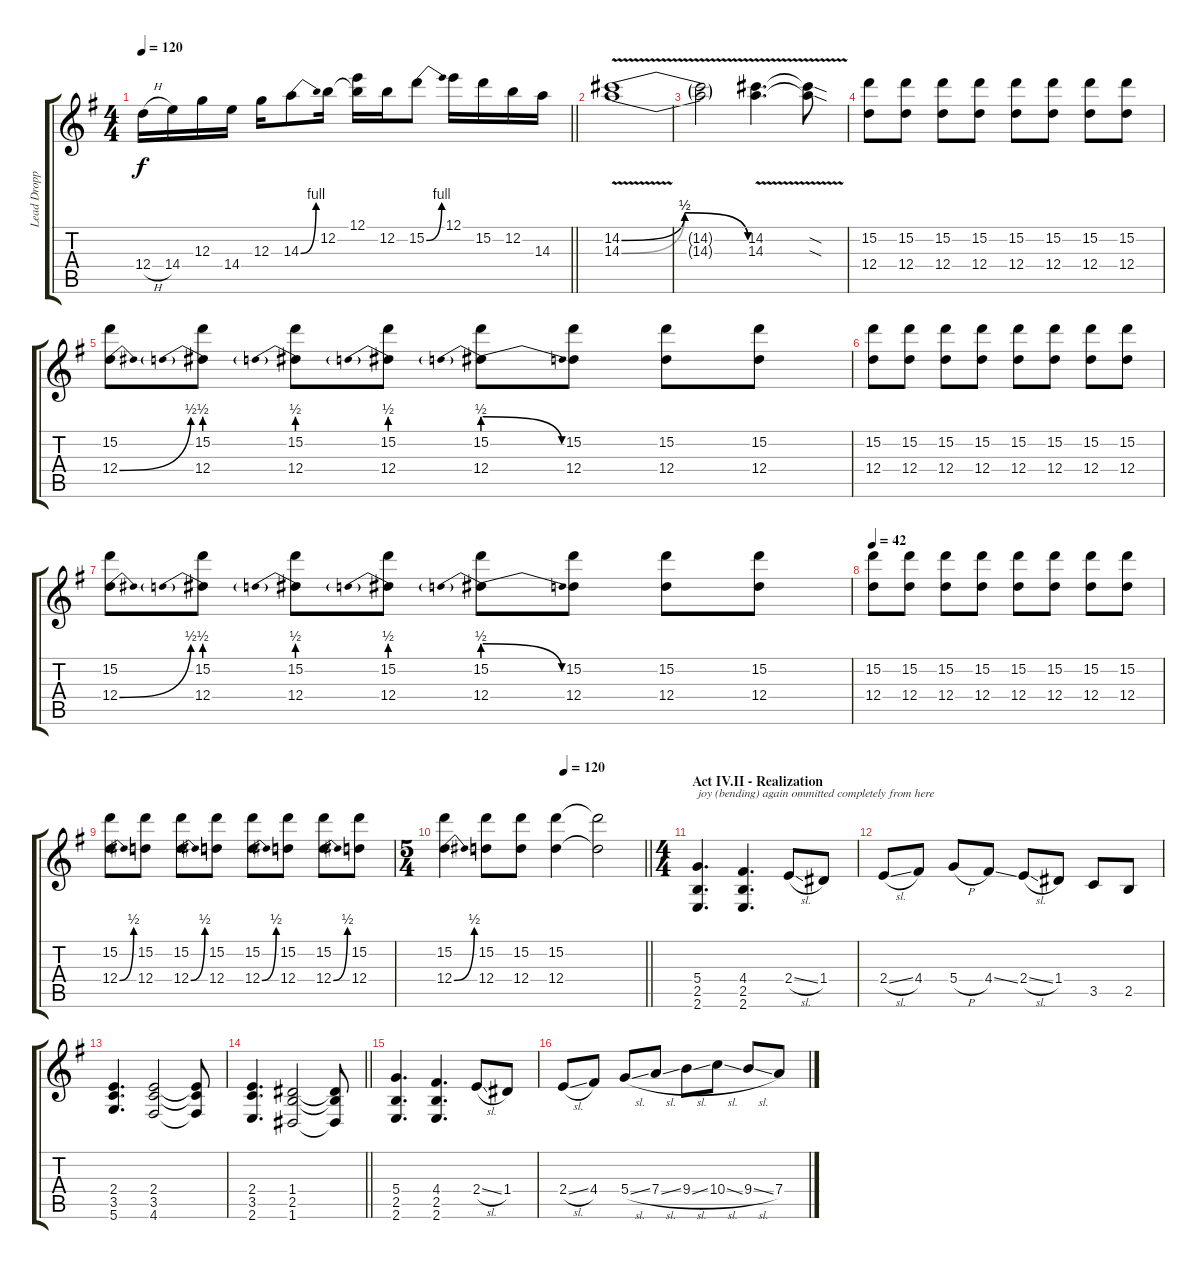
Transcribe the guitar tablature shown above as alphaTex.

\track ("Lead Dropped D " "Lead Dropp") {instrument distortionguitar}
\staff {score tabs}
\tuning (E4 B3 G3 D3 A2 D2) {hide}
\ts (4 4)
\tempo 120
\clef g2
\barLineRight lightlight
\ks eminor
12.4{h}.16{dy f} 14.4.16 12.3.16 14.4.16 12.3.16 14.3{be (bend 0 0 60 4)}.8 12.2.16 (12.1 12.2{t}).16 12.2.16 15.2{be (bend 0 0 60 4)}.8 12.1.16 15.2.16 12.2.16 14.3.16 |
\section ("" "")
(14.2{be (bendrelease 0 0 8 2 38 2 60 0)} 14.3{be (bendrelease 0 0 8 2 37 2 60 0) v}).1 |
(14.2{t} 14.3{t}).2 (14.2{v} 14.3).4{d} (14.2{sod t} 14.3{sod t}).8 |
(15.2 12.4).8 (15.2 12.4).8 (15.2 12.4).8 (15.2 12.4).8 (15.2 12.4).8 (15.2 12.4).8 (15.2 12.4).8 (15.2 12.4).8 |
(15.2 12.4{be (bend 0 0 60 2)}).8 (15.2 12.4{be (prebend 0 2 60 2)}).8 (15.2 12.4{be (prebend 0 2 60 2)}).8 (15.2 12.4{be (prebend 0 2 60 2)}).8 (15.2 12.4{be (prebendrelease 0 2 60 0)}).8 (15.2 12.4).8 (15.2 12.4).8 (15.2 12.4).8 |
(15.2 12.4).8 (15.2 12.4).8 (15.2 12.4).8 (15.2 12.4).8 (15.2 12.4).8 (15.2 12.4).8 (15.2 12.4).8 (15.2 12.4).8 |
(15.2 12.4{be (bend 0 0 60 2)}).8 (15.2 12.4{be (prebend 0 2 60 2)}).8 (15.2 12.4{be (prebend 0 2 60 2)}).8 (15.2 12.4{be (prebend 0 2 60 2)}).8 (15.2 12.4{be (prebendrelease 0 2 60 0)}).8 (15.2 12.4).8 (15.2 12.4).8 (15.2 12.4).8 |
\tempo 42
(15.2 12.4).8 (15.2 12.4).8 (15.2 12.4).8 (15.2 12.4).8 (15.2 12.4).8 (15.2 12.4).8 (15.2 12.4).8 (15.2 12.4).8 |
(15.2 12.4{be (bend 0 0 60 2)}).8 (15.2 12.4).8 (15.2 12.4{be (bend 0 0 60 2)}).8 (15.2 12.4).8 (15.2 12.4{be (bend 0 0 60 2)}).8 (15.2 12.4).8 (15.2 12.4{be (bend 0 0 60 2)}).8 (15.2 12.4).8 |
\ts (5 4)
\tempo (120 0.6)
\barLineRight lightlight
(15.2 12.4{be (bend 0 0 60 2)}).4 (15.2 12.4).8 (15.2 12.4).8 (15.2 12.4).4 (15.2{t} 12.4{t}).2 |
\ts (4 4)
\section ("" "Act IV.II - Realization")
(5.4 2.5 2.6).4{d txt "joy (bending) again ommitted completely from here"} (4.4 2.5 2.6).4{d} 2.4{sl}.8 1.4.8 |
2.4{sl}.8 4.4.8 5.4{h}.8 4.4{ss}.8 2.4{sl}.8 1.4.8 3.5.8 2.5.8 |
(2.4 3.5 5.6).4{d} (2.4 3.5 4.6).2 (2.4{t} 3.5{t} 4.6{t}).8 |
\barLineRight lightlight
(2.4 3.5 2.6).4{d} (1.4 2.5 1.6).2 (1.4{t} 2.5{t} 1.6{t}).8 |
(5.4 2.5 2.6).4{d} (4.4 2.5 2.6).4{d} 2.4{sl}.8 1.4.8 |
2.4{sl}.8 4.4.8 5.4{sl}.8 7.4{sl}.8 9.4{sl}.8 10.4{sl}.8 9.4{sl}.8 7.4.8
